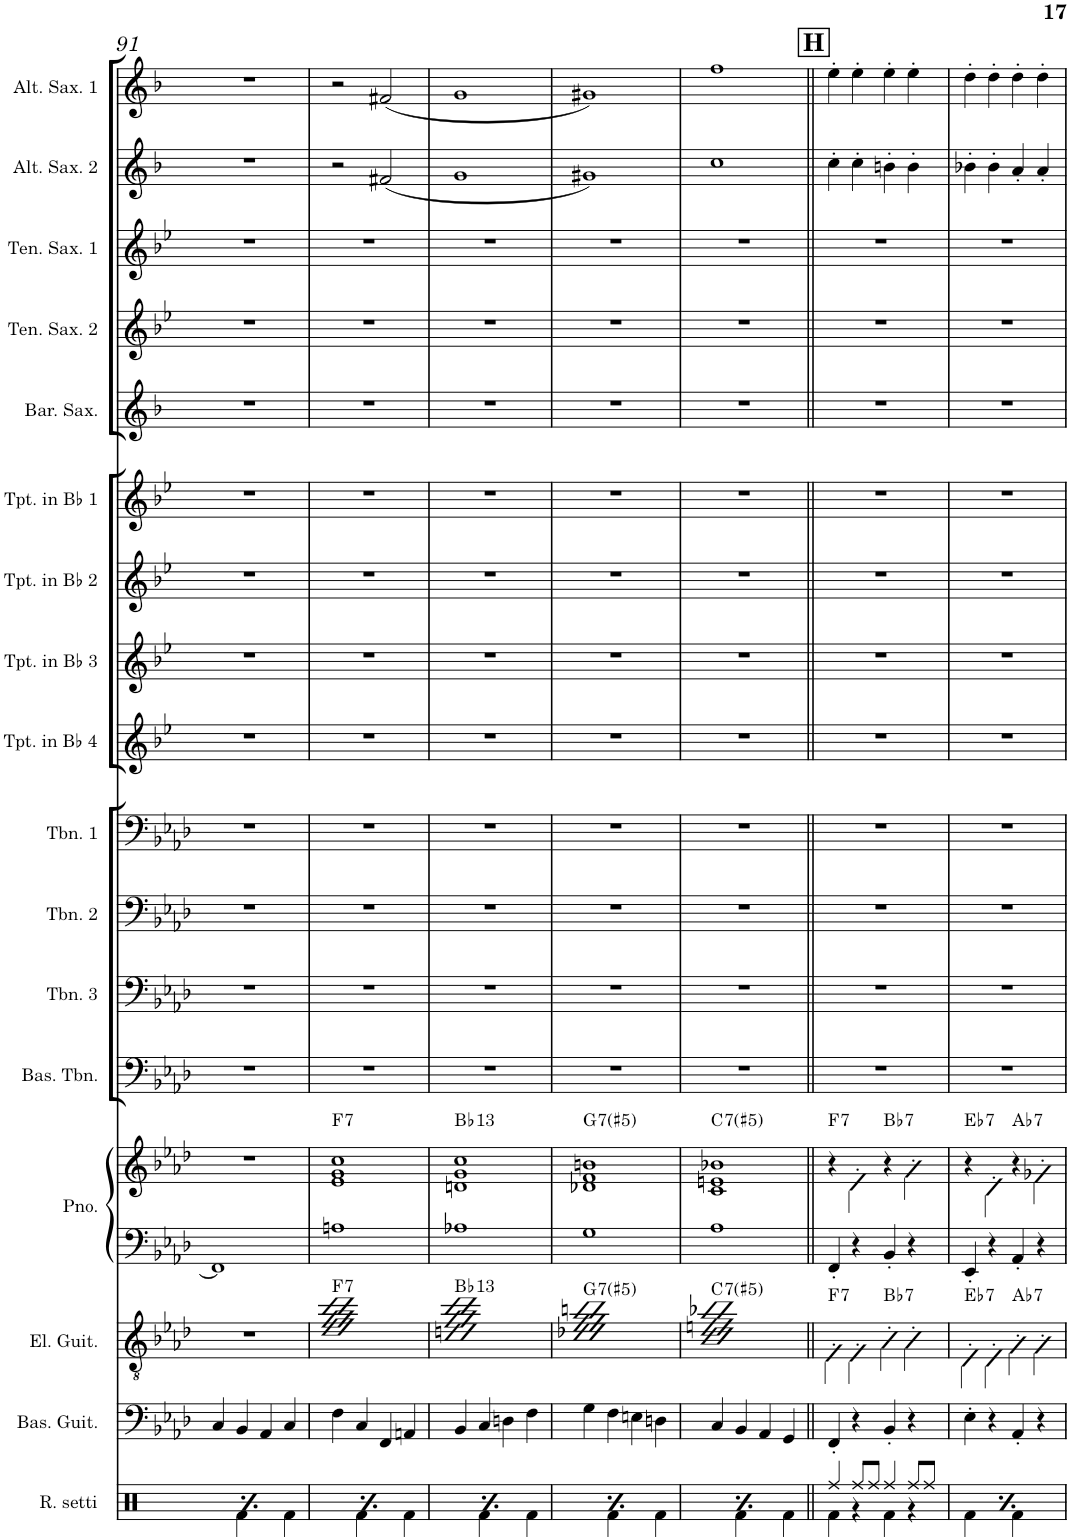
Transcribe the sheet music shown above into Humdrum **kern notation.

**kern	**kern	**kern	**harte	**kern	**kern	**harte	**kern	**kern	**kern	**kern	**kern	**kern	**kern	**kern	**kern	**kern	**kern	**kern	**kern
*part17	*part16	*part15	*part15	*part14	*part14	*part14	*part13	*part12	*part11	*part10	*part9	*part8	*part7	*part6	*part5	*part4	*part3	*part2	*part1
*staff18	*staff17	*staff16	*	*staff15	*staff14	*	*staff13	*staff12	*staff11	*staff10	*staff9	*staff8	*staff7	*staff6	*staff5	*staff4	*staff3	*staff2	*staff1
*I"Rumpusetti	*I"Bassokitara	*I"Sähkökitara	*	*I"Piano	*	*	*I"Bassopasuuna	*I"Pasuuna 3	*I"Pasuuna 2	*I"Pasuuna 1	*I"Trumpetti in Bb 4	*I"Trumpetti in Bb 3	*I"Trumpetti in Bb 2	*I"Trumpetti in Bb 1	*I"Baritonisaksofoni	*I"Tenorisaksofoni 2	*I"Tenorisaksofoni 1	*I"Alttosaksofoni 2	*I"Alttosaksofoni 1
*I'R. setti	*	*	*	*I'Pno.	*	*	*	*	*	*	*I'Tpt. in Bb 4	*I'Tpt. in Bb 3	*I'Tpt. in Bb 2	*I'Tpt. in Bb 1	*	*	*	*	*
!!LO:PB:g=z
*clefX	*clefF4	*clefGv2	*	*clefF4	*clefG2	*	*clefF4	*clefF4	*clefF4	*clefF4	*clefG2	*clefG2	*clefG2	*clefG2	*clefG2	*clefG2	*clefG2	*clefG2	*clefG2
*	*Trd7c12	*	*	*	*	*	*	*	*	*	*Trd1c2	*Trd1c2	*Trd1c2	*Trd1c2	*Trd12c21	*Trd8c14	*Trd8c14	*Trd5c9	*Trd5c9
*k[]	*k[b-e-a-d-]	*k[b-e-a-d-]	*	*k[b-e-a-d-]	*k[b-e-a-d-]	*	*k[b-e-a-d-]	*k[b-e-a-d-]	*k[b-e-a-d-]	*k[b-e-a-d-]	*k[b-e-]	*k[b-e-]	*k[b-e-]	*k[b-e-]	*k[b-]	*k[b-e-]	*k[b-e-]	*k[b-]	*k[b-]
*M4/4	*M4/4	*M4/4	*	*M4/4	*M4/4	*	*M4/4	*M4/4	*M4/4	*M4/4	*M4/4	*M4/4	*M4/4	*M4/4	*M4/4	*M4/4	*M4/4	*M4/4	*M4/4
=91	=91	=91	=91	=91	=91	=91	=91	=91	=91	=91	=91	=91	=91	=91	=91	=91	=91	=91	=91
*^	*	*	*	*	*	*	*	*	*	*	*	*	*	*	*	*	*	*	*
4Rff/	4r	4C/	1r	.	1FF]	1r	.	1r	1r	1r	1r	1r	1r	1r	1r	1r	1r	1r	1r	1r
8Rff/L	4Rf\	4BB-/	.	.	.	.	.	.	.	.	.	.	.	.	.	.	.	.	.	.
8Rff/J	.	.	.	.	.	.	.	.	.	.	.	.	.	.	.	.	.	.	.	.
4Rff/	4r	4AA-/	.	.	.	.	.	.	.	.	.	.	.	.	.	.	.	.	.	.
8Rff/L	4Rf\	4C/	.	.	.	.	.	.	.	.	.	.	.	.	.	.	.	.	.	.
8Rff/J	.	.	.	.	.	.	.	.	.	.	.	.	.	.	.	.	.	.	.	.
=92	=92	=92	=92	=92	=92	=92	=92	=92	=92	=92	=92	=92	=92	=92	=92	=92	=92	=92	=92	=92
!	!	!	!	!LO:H:kt=7	!	!	!LO:H:kt=7	!	!	!	!	!	!	!	!	!	!	!	!	!
4Rff/	4r	4F\	1e- 1g 1cc	F:7	1An	1e- 1g 1cc	F:7	1r	1r	1r	1r	1r	1r	1r	1r	1r	1r	1r	2r	2r
8Rff/L	4Rf\	4C/	.	.	.	.	.	.	.	.	.	.	.	.	.	.	.	.	.	.
8Rff/J	.	.	.	.	.	.	.	.	.	.	.	.	.	.	.	.	.	.	.	.
4Rff/	4r	4FF/	.	.	.	.	.	.	.	.	.	.	.	.	.	.	.	.	(2f#X/	(2f#X/
8Rff/L	4Rf\	4AAn/	.	.	.	.	.	.	.	.	.	.	.	.	.	.	.	.	.	.
8Rff/J	.	.	.	.	.	.	.	.	.	.	.	.	.	.	.	.	.	.	.	.
=93	=93	=93	=93	=93	=93	=93	=93	=93	=93	=93	=93	=93	=93	=93	=93	=93	=93	=93	=93	=93
!	!	!	!	!LO:H:kt=13	!	!	!LO:H:kt=13	!	!	!	!	!	!	!	!	!	!	!	!	!
4Rff/	4r	4BB-/	1dn 1g 1cc	Bb:9(11,13)	1A-X	1dn 1g 1cc	Bb:9(11,13)	1r	1r	1r	1r	1r	1r	1r	1r	1r	1r	1r	1g	1g
8Rff/L	4Rf\	4C/	.	.	.	.	.	.	.	.	.	.	.	.	.	.	.	.	.	.
8Rff/J	.	.	.	.	.	.	.	.	.	.	.	.	.	.	.	.	.	.	.	.
4Rff/	4r	4Dn\	.	.	.	.	.	.	.	.	.	.	.	.	.	.	.	.	.	.
8Rff/L	4Rf\	4F\	.	.	.	.	.	.	.	.	.	.	.	.	.	.	.	.	.	.
8Rff/J	.	.	.	.	.	.	.	.	.	.	.	.	.	.	.	.	.	.	.	.
=94	=94	=94	=94	=94	=94	=94	=94	=94	=94	=94	=94	=94	=94	=94	=94	=94	=94	=94	=94	=94
!	!	!	!	!LO:H:kt=7	!	!	!LO:H:kt=7	!	!	!	!	!	!	!	!	!	!	!	!	!
4Rff/	4r	4G\	1d-X 1f 1bn	G:(3,#5,b7)	1G	1d-X 1f 1bn	G:(3,#5,b7)	1r	1r	1r	1r	1r	1r	1r	1r	1r	1r	1r	1g#X)	1g#X)
8Rff/L	4Rf\	4F\	.	.	.	.	.	.	.	.	.	.	.	.	.	.	.	.	.	.
8Rff/J	.	.	.	.	.	.	.	.	.	.	.	.	.	.	.	.	.	.	.	.
4Rff/	4r	4En\	.	.	.	.	.	.	.	.	.	.	.	.	.	.	.	.	.	.
8Rff/L	4Rf\	4Dn\	.	.	.	.	.	.	.	.	.	.	.	.	.	.	.	.	.	.
8Rff/J	.	.	.	.	.	.	.	.	.	.	.	.	.	.	.	.	.	.	.	.
=95	=95	=95	=95	=95	=95	=95	=95	=95	=95	=95	=95	=95	=95	=95	=95	=95	=95	=95	=95	=95
!	!	!	!	!LO:H:kt=7	!	!	!LO:H:kt=7	!	!	!	!	!	!	!	!	!	!	!	!	!
4Rff/	4r	4C/	1c 1en 1b-X	C:(3,#5,b7)	1A-	1c 1en 1b-X	C:(3,#5,b7)	1r	1r	1r	1r	1r	1r	1r	1r	1r	1r	1r	1cc	1ff
8Rff/L	4Rf\	4BB-/	.	.	.	.	.	.	.	.	.	.	.	.	.	.	.	.	.	.
8Rff/J	.	.	.	.	.	.	.	.	.	.	.	.	.	.	.	.	.	.	.	.
4Rff/	4r	4AA-/	.	.	.	.	.	.	.	.	.	.	.	.	.	.	.	.	.	.
8Rff/L	4Rf\	4GG/	.	.	.	.	.	.	.	.	.	.	.	.	.	.	.	.	.	.
8Rff/J	.	.	.	.	.	.	.	.	.	.	.	.	.	.	.	.	.	.	.	.
!!LO:REH:place=s1:a:B:cj:fs=14:t=H
=96||	=96||	=96||	=96||	=96||	=96||	=96||	=96||	=96||	=96||	=96||	=96||	=96||	=96||	=96||	=96||	=96||	=96||	=96||	=96||	=96||
!	!	!	!	!LO:H:kt=7	!	!	!LO:H:kt=7	!	!	!	!	!	!	!	!	!	!	!	!	!
4Rff/	4Rf\	4FF'/	4F'\	F:7	4FF'/	4r	F:7	1r	1r	1r	1r	1r	1r	1r	1r	1r	1r	1r	4cc'\	4ee'\
8Rff/L	4r	4r	4F'\	.	4r	4e-'\	.	.	.	.	.	.	.	.	.	.	.	.	4cc'\	4ee'\
8Rff/J	.	.	.	.	.	.	.	.	.	.	.	.	.	.	.	.	.	.	.	.
!	!	!	!	!LO:H:kt=7	!	!	!LO:H:kt=7	!	!	!	!	!	!	!	!	!	!	!	!	!
4Rff/	4Rf\	4BB-'/	4B-'\	Bb:7	4BB-'/	4r	Bb:7	.	.	.	.	.	.	.	.	.	.	.	4bn'\	4ee'\
8Rff/L	4r	4r	4B-'\	.	4r	4a-'\	.	.	.	.	.	.	.	.	.	.	.	.	4b'\	4ee'\
8Rff/J	.	.	.	.	.	.	.	.	.	.	.	.	.	.	.	.	.	.	.	.
=97	=97	=97	=97	=97	=97	=97	=97	=97	=97	=97	=97	=97	=97	=97	=97	=97	=97	=97	=97	=97
!	!	!	!	!LO:H:kt=7	!	!	!LO:H:kt=7	!	!	!	!	!	!	!	!	!	!	!	!	!
4Rff/	4Rf\	4E-'\	4E-'\	Eb:7	4EE-'/	4r	Eb:7	1r	1r	1r	1r	1r	1r	1r	1r	1r	1r	1r	4b-X'\	4dd'\
8Rff/L	4r	4r	4E-'\	.	4r	4d-'\	.	.	.	.	.	.	.	.	.	.	.	.	4b-'\	4dd'\
8Rff/J	.	.	.	.	.	.	.	.	.	.	.	.	.	.	.	.	.	.	.	.
!	!	!	!	!LO:H:kt=7	!	!	!LO:H:kt=7	!	!	!	!	!	!	!	!	!	!	!	!	!
4Rff/	4Rf\	4AA-'/	4A-'\	Ab:7	4AA-'/	4r	Ab:7	.	.	.	.	.	.	.	.	.	.	.	4a'/	4dd'\
8Rff/L	4r	4r	4A-'\	.	4r	4g-X'\	.	.	.	.	.	.	.	.	.	.	.	.	4a'/	4dd'\
8Rff/J	.	.	.	.	.	.	.	.	.	.	.	.	.	.	.	.	.	.	.	.
*v	*v	*	*	*	*	*	*	*	*	*	*	*	*	*	*	*	*	*	*	*
=	=	=	=	=	=	=	=	=	=	=	=	=	=	=	=	=	=	=	=
*-	*-	*-	*-	*-	*-	*-	*-	*-	*-	*-	*-	*-	*-	*-	*-	*-	*-	*-	*-
